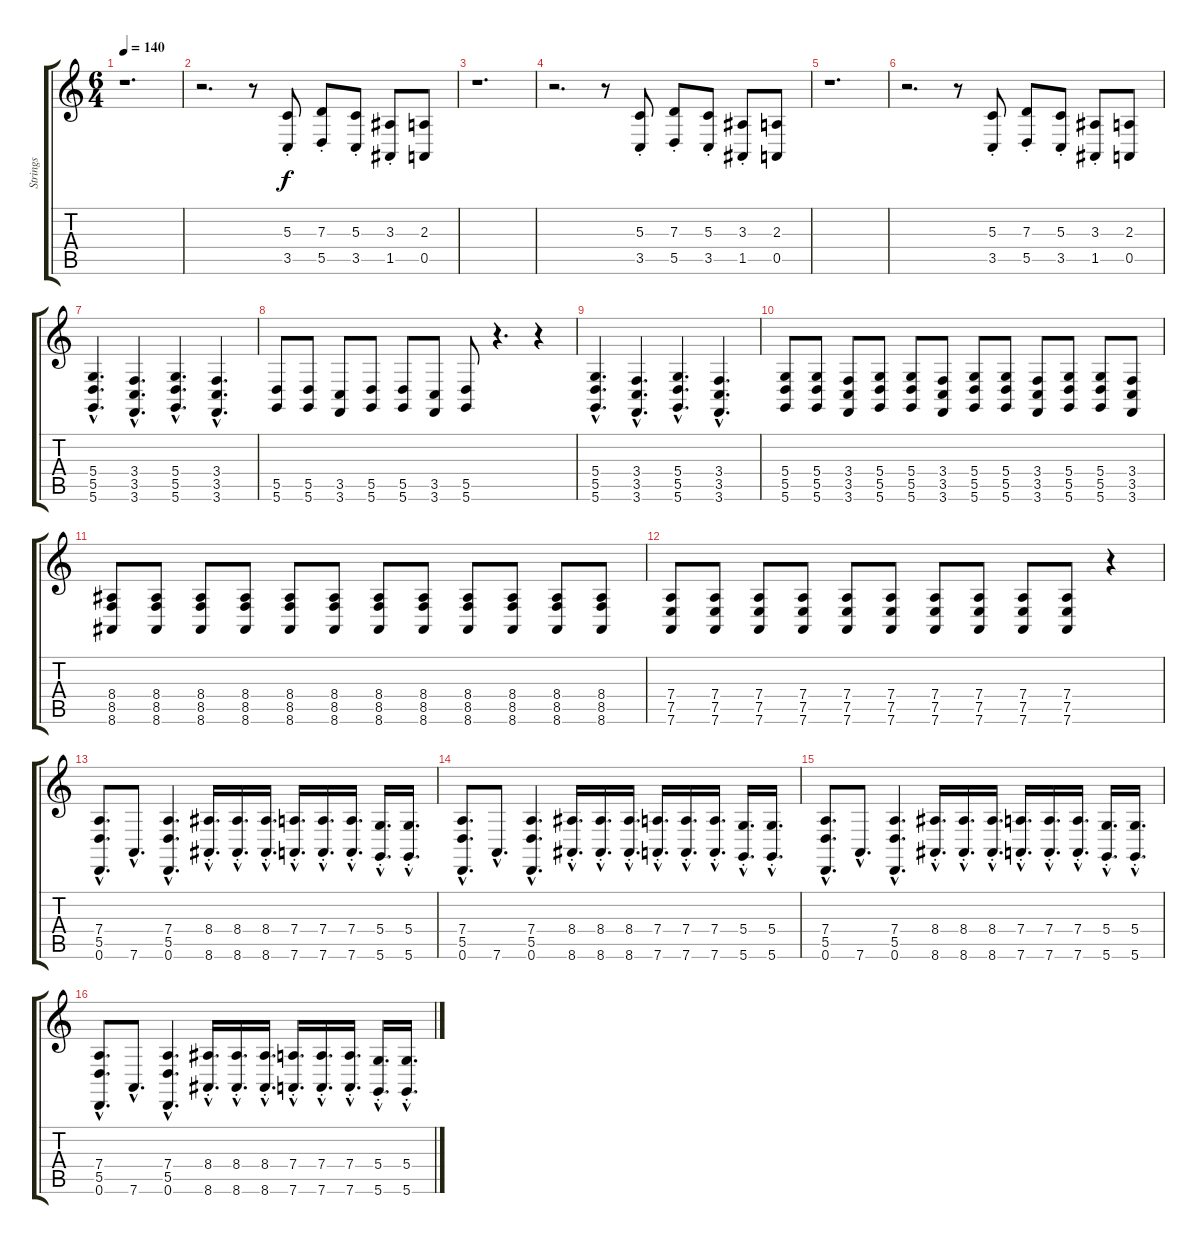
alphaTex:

\track ("Strings" "Strings") {instrument stringensemble1}
\staff {score tabs}
\tuning (E4 B3 G3 D3 A2 D2) {hide}
\ts (6 4)
\tempo 140
\clef g2
\ks c
r.1{d dy f} |
r.2{d} r.8 (5.3 3.5{st}).8 (7.3 5.5{st}).8 (5.3 3.5{st}).8 (3.3 1.5{st}).8 (2.3 0.5).8 |
r.1{d} |
r.2{d} r.8 (5.3 3.5{st}).8 (7.3 5.5{st}).8 (5.3 3.5{st}).8 (3.3 1.5{st}).8 (2.3 0.5).8 |
r.1{d} |
r.2{d} r.8 (5.3 3.5{st}).8 (7.3 5.5{st}).8 (5.3 3.5{st}).8 (3.3 1.5{st}).8 (2.3 0.5).8 |
(5.4{hac} 5.5{hac} 5.6{hac}).4{d} (3.4{hac} 3.5{hac} 3.6{hac}).4{d} (5.4{hac} 5.5{hac} 5.6{hac}).4{d} (3.4{hac} 3.5{hac} 3.6{hac}).4{d} |
(5.5 5.6).8 (5.5 5.6).8 (3.5 3.6).8 (5.5 5.6).8 (5.5 5.6).8 (3.5 3.6).8 (5.5 5.6).8 r.4{d} r.4 |
(5.4{hac} 5.5{hac} 5.6{hac}).4{d} (3.4{hac} 3.5{hac} 3.6{hac}).4{d} (5.4{hac} 5.5{hac} 5.6{hac}).4{d} (3.4{hac} 3.5{hac} 3.6{hac}).4{d} |
(5.4 5.5 5.6).8 (5.4 5.5 5.6).8 (3.4 3.5 3.6).8 (5.4 5.5 5.6).8 (5.4 5.5 5.6).8 (3.4 3.5 3.6).8 (5.4 5.5 5.6).8 (5.4 5.5 5.6).8 (3.4 3.5 3.6).8 (5.4 5.5 5.6).8 (5.4 5.5 5.6).8 (3.4 3.5 3.6).8 |
(8.4 8.5 8.6).8 (8.4 8.5 8.6).8 (8.4 8.5 8.6).8 (8.4 8.5 8.6).8 (8.4 8.5 8.6).8 (8.4 8.5 8.6).8 (8.4 8.5 8.6).8 (8.4 8.5 8.6).8 (8.4 8.5 8.6).8 (8.4 8.5 8.6).8 (8.4 8.5 8.6).8 (8.4 8.5 8.6).8 |
(7.4 7.5 7.6).8 (7.4 7.5 7.6).8 (7.4 7.5 7.6).8 (7.4 7.5 7.6).8 (7.4 7.5 7.6).8 (7.4 7.5 7.6).8 (7.4 7.5 7.6).8 (7.4 7.5 7.6).8 (7.4 7.5 7.6).8 (7.4 7.5 7.6).8 r.4 |
(7.4{hac} 5.5{hac} 0.6{hac}).8{d volume 14} 7.6{hac}.8{d} (7.4{hac} 5.5{hac} 0.6{hac}).4{d} (8.4{hac st} 8.6{hac st}).16{d} (8.4{hac st} 8.6{hac st}).16{d} (8.4{hac st} 8.6{hac st}).16{d} (7.4{hac st} 7.6{hac st}).16{d} (7.4{hac st} 7.6{hac st}).16{d} (7.4{hac st} 7.6{hac st}).16{d} (5.4{hac st} 5.6{hac st}).16{d} (5.4{hac st} 5.6{hac st}).16{d} |
(7.4{hac} 5.5{hac} 0.6{hac}).8{d} 7.6{hac}.8{d} (7.4{hac} 5.5{hac} 0.6{hac}).4{d} (8.4{hac st} 8.6{hac st}).16{d} (8.4{hac st} 8.6{hac st}).16{d} (8.4{hac st} 8.6{hac st}).16{d} (7.4{hac st} 7.6{hac st}).16{d} (7.4{hac st} 7.6{hac st}).16{d} (7.4{hac st} 7.6{hac st}).16{d} (5.4{hac st} 5.6{hac st}).16{d} (5.4{hac st} 5.6{hac st}).16{d} |
(7.4{hac} 5.5{hac} 0.6{hac}).8{d} 7.6{hac}.8{d} (7.4{hac} 5.5{hac} 0.6{hac}).4{d} (8.4{hac st} 8.6{hac st}).16{d} (8.4{hac st} 8.6{hac st}).16{d} (8.4{hac st} 8.6{hac st}).16{d} (7.4{hac st} 7.6{hac st}).16{d} (7.4{hac st} 7.6{hac st}).16{d} (7.4{hac st} 7.6{hac st}).16{d} (5.4{hac st} 5.6{hac st}).16{d} (5.4{hac st} 5.6{hac st}).16{d} |
(7.4{hac} 5.5{hac} 0.6{hac}).8{d} 7.6{hac}.8{d} (7.4{hac} 5.5{hac} 0.6{hac}).4{d} (8.4{hac st} 8.6{hac st}).16{d} (8.4{hac st} 8.6{hac st}).16{d} (8.4{hac st} 8.6{hac st}).16{d} (7.4{hac st} 7.6{hac st}).16{d} (7.4{hac st} 7.6{hac st}).16{d} (7.4{hac st} 7.6{hac st}).16{d} (5.4{hac st} 5.6{hac st}).16{d} (5.4{hac st} 5.6{hac st}).16{d}
